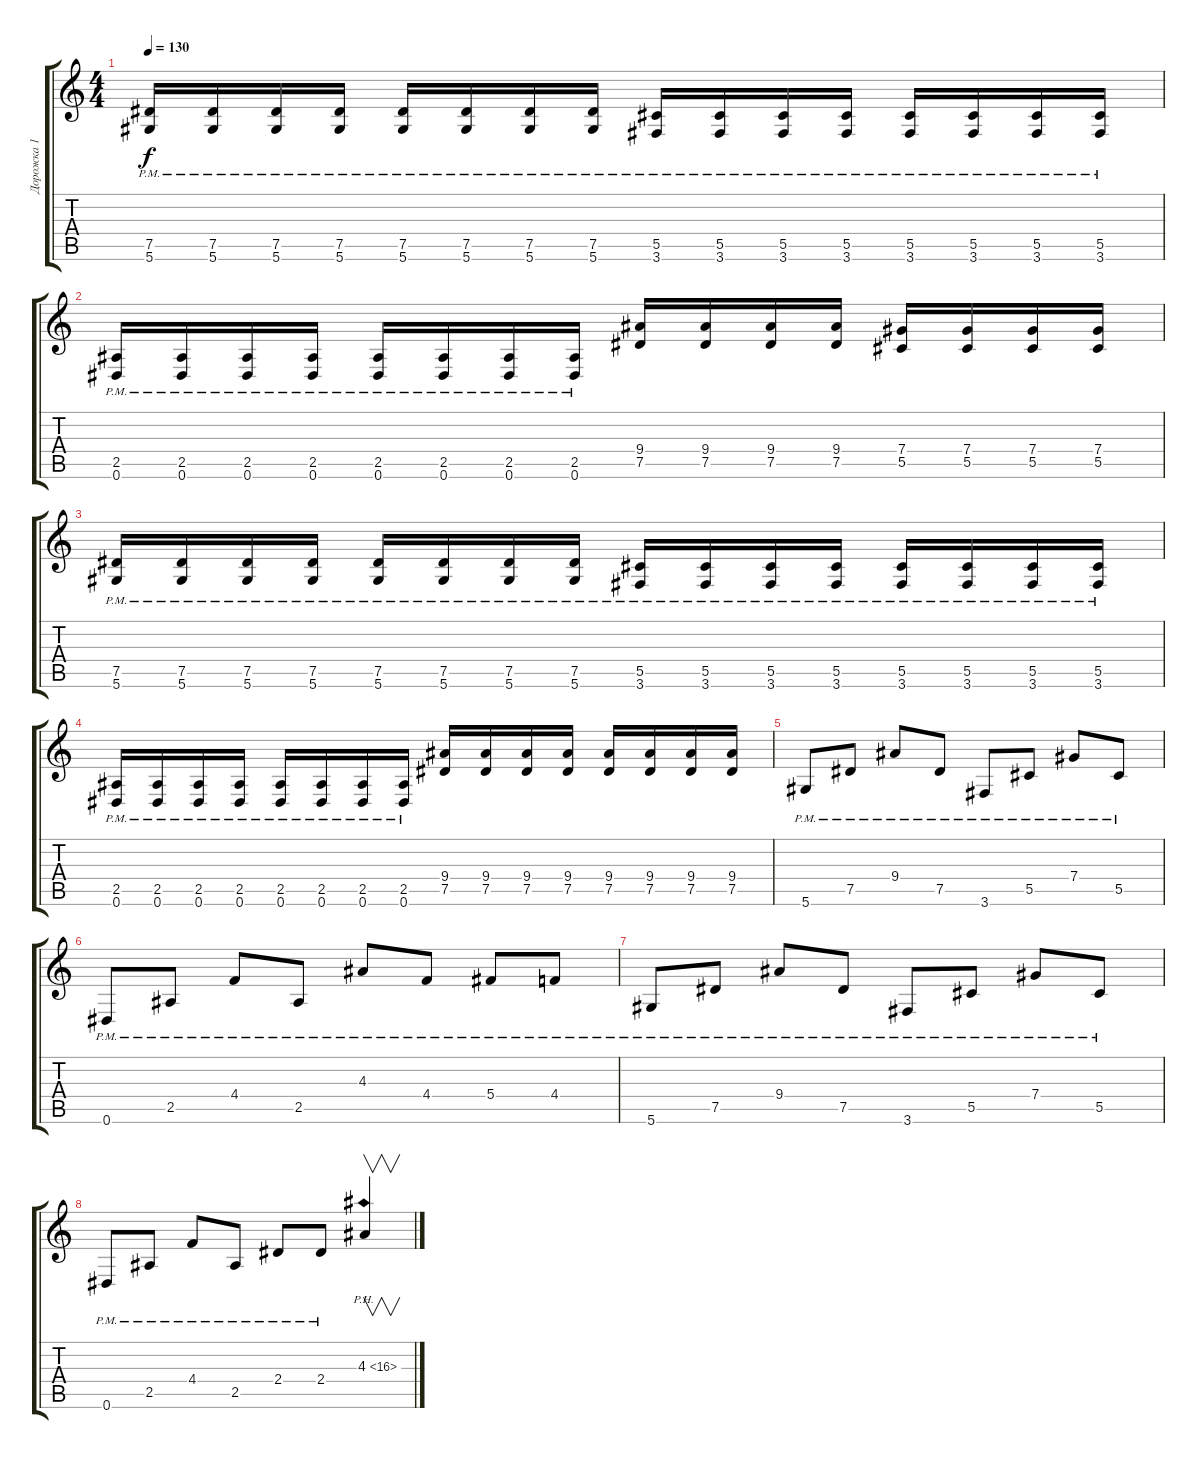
\track ("Дорожка 1" "Дорожка 1") {instrument distortionguitar}
\staff {score tabs}
\tuning (Eb4 Bb3 Gb3 Db3 Ab2 Eb2) {hide}
\ts (4 4)
\tempo 130
\clef g2
\ks c
(7.5{pm} 5.6{pm}).16{dy f} (7.5{pm} 5.6{pm}).16 (7.5{pm} 5.6{pm}).16 (7.5{pm} 5.6{pm}).16 (7.5{pm} 5.6{pm}).16 (7.5{pm} 5.6{pm}).16 (7.5{pm} 5.6{pm}).16 (7.5{pm} 5.6{pm}).16 (5.5{pm} 3.6{pm}).16 (5.5{pm} 3.6{pm}).16 (5.5{pm} 3.6{pm}).16 (5.5{pm} 3.6{pm}).16 (5.5{pm} 3.6{pm}).16 (5.5{pm} 3.6{pm}).16 (5.5{pm} 3.6{pm}).16 (5.5{pm} 3.6{pm}).16 |
(2.5{pm} 0.6{pm}).16 (2.5{pm} 0.6{pm}).16 (2.5{pm} 0.6{pm}).16 (2.5{pm} 0.6{pm}).16 (2.5{pm} 0.6{pm}).16 (2.5{pm} 0.6{pm}).16 (2.5{pm} 0.6{pm}).16 (2.5{pm} 0.6{pm}).16 (9.4 7.5).16 (9.4 7.5).16 (9.4 7.5).16 (9.4 7.5).16 (7.4 5.5).16 (7.4 5.5).16 (7.4 5.5).16 (7.4 5.5).16 |
(7.5{pm} 5.6{pm}).16 (7.5{pm} 5.6{pm}).16 (7.5{pm} 5.6{pm}).16 (7.5{pm} 5.6{pm}).16 (7.5{pm} 5.6{pm}).16 (7.5{pm} 5.6{pm}).16 (7.5{pm} 5.6{pm}).16 (7.5{pm} 5.6{pm}).16 (5.5{pm} 3.6{pm}).16 (5.5{pm} 3.6{pm}).16 (5.5{pm} 3.6{pm}).16 (5.5{pm} 3.6{pm}).16 (5.5{pm} 3.6{pm}).16 (5.5{pm} 3.6{pm}).16 (5.5{pm} 3.6{pm}).16 (5.5{pm} 3.6{pm}).16 |
(2.5{pm} 0.6{pm}).16 (2.5{pm} 0.6{pm}).16 (2.5{pm} 0.6{pm}).16 (2.5{pm} 0.6{pm}).16 (2.5{pm} 0.6{pm}).16 (2.5{pm} 0.6{pm}).16 (2.5{pm} 0.6{pm}).16 (2.5{pm} 0.6{pm}).16 (9.4 7.5).16 (9.4 7.5).16 (9.4 7.5).16 (9.4 7.5).16 (9.4 7.5).16 (9.4 7.5).16 (9.4 7.5).16 (9.4 7.5).16 |
5.6{pm}.8 7.5{pm}.8 9.4{pm}.8 7.5{pm}.8 3.6{pm}.8 5.5{pm}.8 7.4{pm}.8 5.5{pm}.8 |
0.6{pm}.8 2.5{pm}.8 4.4{pm}.8 2.5{pm}.8 4.3{pm}.8 4.4{pm}.8 5.4{pm}.8 4.4{pm}.8 |
5.6{pm}.8 7.5{pm}.8 9.4{pm}.8 7.5{pm}.8 3.6{pm}.8 5.5{pm}.8 7.4{pm}.8 5.5{pm}.8 |
0.6{pm}.8 2.5{pm}.8 4.4{pm}.8 2.5{pm}.8 2.4{pm}.8 2.4{pm}.8 4.3{ph 12}.4{v}
